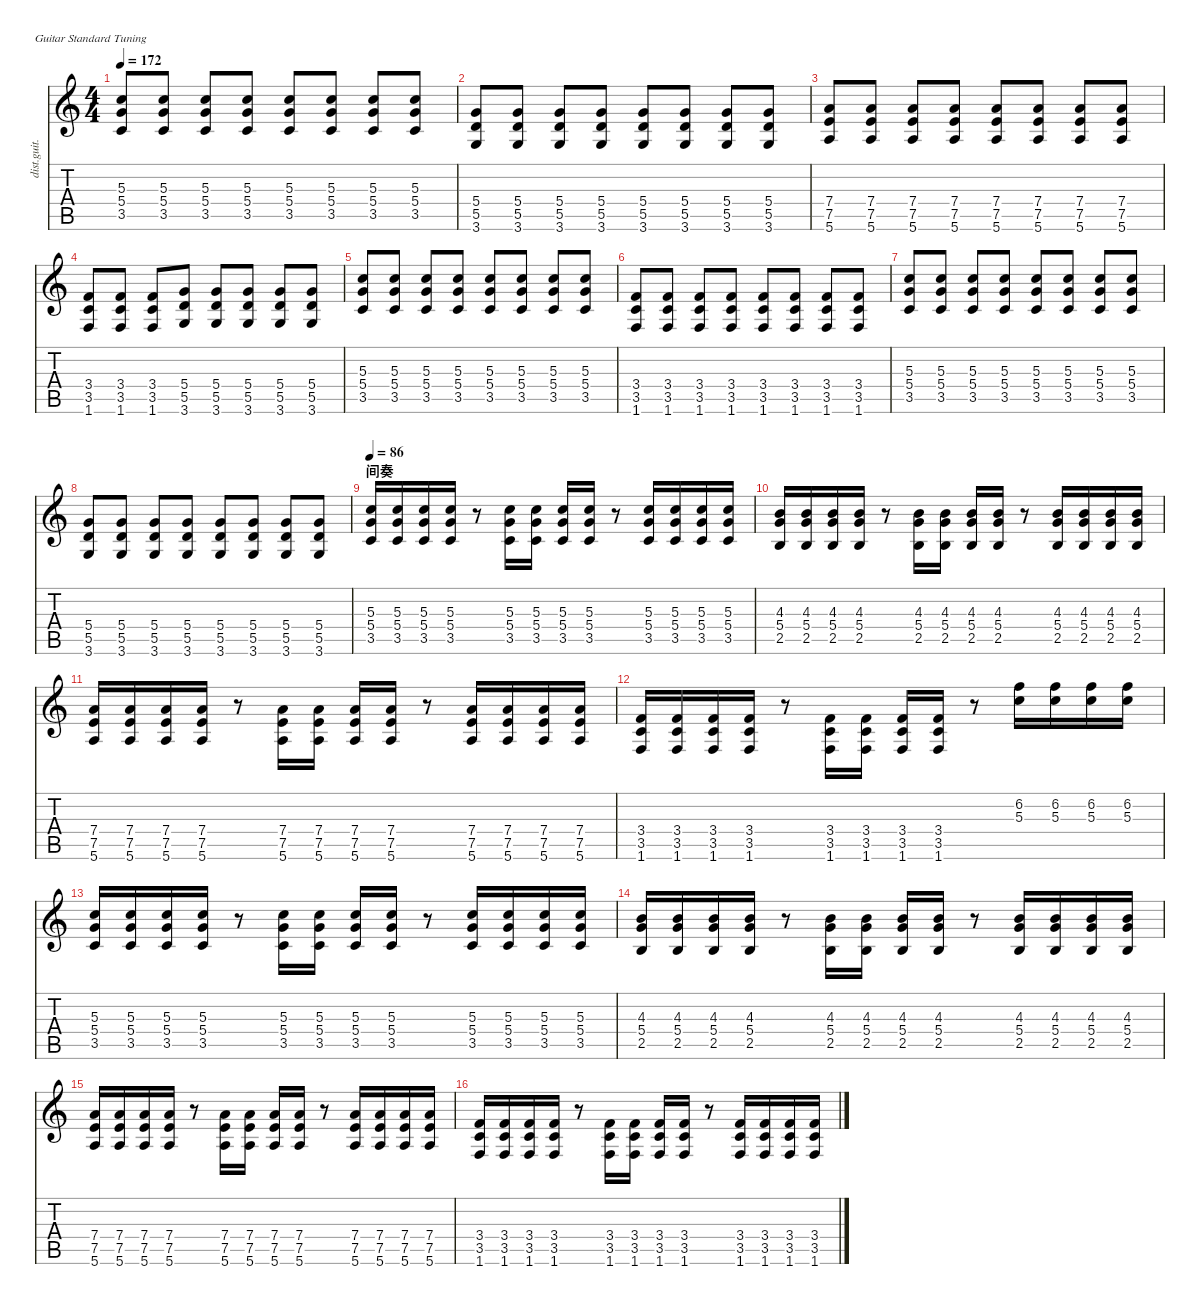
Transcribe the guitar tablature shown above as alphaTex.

\defaultSystemsLayout 4
\hideDynamics
\bracketExtendMode nobrackets
\track ("Distortion Guitar" "dist.guit.") {instrument distortionguitar}
\staff {score tabs}
\tuning (E4 B3 G3 D3 A2 E2)
\ts (4 4)
\tempo 172
\clef g2
\ks c
(3.5 5.4 5.3).8{dy mf beam Up} (3.5 5.4 5.3).8{beam Up} (3.5 5.4 5.3).8{beam Up} (3.5 5.4 5.3).8{beam Up} (3.5 5.4 5.3).8{beam Up} (3.5 5.4 5.3).8{beam Up} (3.5 5.4 5.3).8{beam Up} (3.5 5.4 5.3).8{beam Up} |
(3.6 5.5 5.4).8{beam Up} (3.6 5.5 5.4).8{beam Up} (3.6 5.5 5.4).8{beam Up} (3.6 5.5 5.4).8{beam Up} (3.6 5.5 5.4).8{beam Up} (3.6 5.5 5.4).8{beam Up} (3.6 5.5 5.4).8{beam Up} (3.6 5.5 5.4).8{beam Up} |
(5.6 7.5 7.4).8{beam Up} (5.6 7.5 7.4).8{beam Up} (5.6 7.5 7.4).8{beam Up} (5.6 7.5 7.4).8{beam Up} (5.6 7.5 7.4).8{beam Up} (5.6 7.5 7.4).8{beam Up} (5.6 7.5 7.4).8{beam Up} (5.6 7.5 7.4).8{beam Up} |
(1.6 3.5 3.4).8{beam Up} (1.6 3.5 3.4).8{beam Up} (1.6 3.5 3.4).8{beam Up} (5.4 5.5 3.6).8{beam Up} (3.6 5.5 5.4).8{beam Up} (5.4 5.5 3.6).8{beam Up} (3.6 5.5 5.4).8{beam Up} (5.4 5.5 3.6).8{beam Up} |
(3.5 5.4 5.3).8{beam Up} (3.5 5.4 5.3).8{beam Up} (3.5 5.4 5.3).8{beam Up} (3.5 5.4 5.3).8{beam Up} (3.5 5.4 5.3).8{beam Up} (3.5 5.4 5.3).8{beam Up} (3.5 5.4 5.3).8{beam Up} (3.5 5.4 5.3).8{beam Up} |
(1.6 3.5 3.4).8{beam Up} (1.6 3.5 3.4).8{beam Up} (1.6 3.5 3.4).8{beam Up} (1.6 3.5 3.4).8{beam Up} (1.6 3.5 3.4).8{beam Up} (1.6 3.5 3.4).8{beam Up} (1.6 3.5 3.4).8{beam Up} (1.6 3.5 3.4).8{beam Up} |
(3.5 5.4 5.3).8{beam Up} (3.5 5.4 5.3).8{beam Up} (3.5 5.4 5.3).8{beam Up} (3.5 5.4 5.3).8{beam Up} (3.5 5.4 5.3).8{beam Up} (3.5 5.4 5.3).8{beam Up} (3.5 5.4 5.3).8{beam Up} (3.5 5.4 5.3).8{beam Up} |
(3.6 5.5 5.4).8{beam Up} (3.6 5.5 5.4).8{beam Up} (3.6 5.5 5.4).8{beam Up} (3.6 5.5 5.4).8{beam Up} (3.6 5.5 5.4).8{beam Up} (3.6 5.5 5.4).8{beam Up} (3.6 5.5 5.4).8{beam Up} (3.6 5.5 5.4).8{beam Up} |
\section ("" "间奏")
\tempo 86
(3.5 5.4 5.3).16{beam Up} (5.3 5.4 3.5).16{beam Up} (3.5 5.4 5.3).16{beam Up} (5.3 5.4 3.5).16{beam Up} r.8{beam Down} (3.5 5.4 5.3).16{beam Up} (5.3 5.4 3.5).16{beam Up} (3.5 5.3 5.4).16{beam Up} (3.5 5.4 5.3).16{beam Up} r.8{beam Down} (3.5 5.3 5.4).16{beam Up} (3.5 5.3 5.4).16{beam Up} (3.5 5.3 5.4).16{beam Up} (3.5 5.4 5.3).16{beam Up} |
(2.5 4.3 5.4).16{beam Up} (4.3 2.5 5.4).16{beam Up} (4.3 2.5 5.4).16{beam Up} (4.3 5.4 2.5).16{beam Up} r.8{beam Down} (2.5 4.3 5.4).16{beam Up} (4.3 2.5 5.4).16{beam Up} (4.3 2.5 5.4).16{beam Up} (4.3 5.4 2.5).16{beam Up} r.8{beam Down} (2.5 4.3 5.4).16{beam Up} (4.3 2.5 5.4).16{beam Up} (4.3 2.5 5.4).16{beam Up} (4.3 5.4 2.5).16{beam Up} |
(5.6 7.5 7.4).16{beam Up} (7.4 7.5 5.6).16{beam Up} (7.4 7.5 5.6).16{beam Up} (7.5 7.4 5.6).16{beam Up} r.8{beam Down} (5.6 7.5 7.4).16{beam Up} (7.4 7.5 5.6).16{beam Up} (7.4 7.5 5.6).16{beam Up} (7.5 7.4 5.6).16{beam Up} r.8{beam Down} (5.6 7.5 7.4).16{beam Up} (7.4 7.5 5.6).16{beam Up} (7.4 7.5 5.6).16{beam Up} (7.5 7.4 5.6).16{beam Up} |
(1.6 3.5 3.4).16{beam Up} (3.4 3.5 1.6).16{beam Up} (3.4 3.5 1.6).16{beam Up} (3.5 3.4 1.6).16{beam Up} r.8{beam Down} (1.6 3.5 3.4).16{beam Up} (3.4 3.5 1.6).16{beam Up} (3.4 3.5 1.6).16{beam Up} (3.5 3.4 1.6).16{beam Up} r.8{beam Down} (5.3 6.2).16{beam Down} (6.2 5.3).16{beam Down} (6.2 5.3).16{beam Down} (6.2 5.3).16{beam Down} |
(3.5 5.4 5.3).16{beam Up} (5.3 5.4 3.5).16{beam Up} (3.5 5.4 5.3).16{beam Up} (5.3 5.4 3.5).16{beam Up} r.8{beam Down} (3.5 5.4 5.3).16{beam Up} (5.3 5.4 3.5).16{beam Up} (3.5 5.3 5.4).16{beam Up} (3.5 5.4 5.3).16{beam Up} r.8{beam Down} (3.5 5.3 5.4).16{beam Up} (3.5 5.3 5.4).16{beam Up} (3.5 5.3 5.4).16{beam Up} (3.5 5.4 5.3).16{beam Up} |
(2.5 4.3 5.4).16{beam Up} (4.3 2.5 5.4).16{beam Up} (4.3 2.5 5.4).16{beam Up} (4.3 5.4 2.5).16{beam Up} r.8{beam Down} (2.5 4.3 5.4).16{beam Up} (4.3 2.5 5.4).16{beam Up} (4.3 2.5 5.4).16{beam Up} (4.3 5.4 2.5).16{beam Up} r.8{beam Down} (2.5 4.3 5.4).16{beam Up} (4.3 2.5 5.4).16{beam Up} (4.3 2.5 5.4).16{beam Up} (4.3 5.4 2.5).16{beam Up} |
(5.6 7.5 7.4).16{beam Up} (7.4 7.5 5.6).16{beam Up} (7.4 7.5 5.6).16{beam Up} (7.5 7.4 5.6).16{beam Up} r.8{beam Down} (5.6 7.5 7.4).16{beam Up} (7.4 7.5 5.6).16{beam Up} (7.4 7.5 5.6).16{beam Up} (7.5 7.4 5.6).16{beam Up} r.8{beam Down} (5.6 7.5 7.4).16{beam Up} (7.4 7.5 5.6).16{beam Up} (7.4 7.5 5.6).16{beam Up} (7.5 7.4 5.6).16{beam Up} |
(1.6 3.5 3.4).16{beam Up} (3.4 3.5 1.6).16{beam Up} (3.4 3.5 1.6).16{beam Up} (3.5 3.4 1.6).16{beam Up} r.8{beam Down} (1.6 3.5 3.4).16{beam Up} (3.4 3.5 1.6).16{beam Up} (3.4 3.5 1.6).16{beam Up} (3.5 3.4 1.6).16{beam Up} r.8{beam Down} (1.6 3.5 3.4).16{beam Up} (3.4 3.5 1.6).16{beam Up} (1.6 3.4 3.5).16{beam Up} (1.6 3.5 3.4).16{beam Up}
